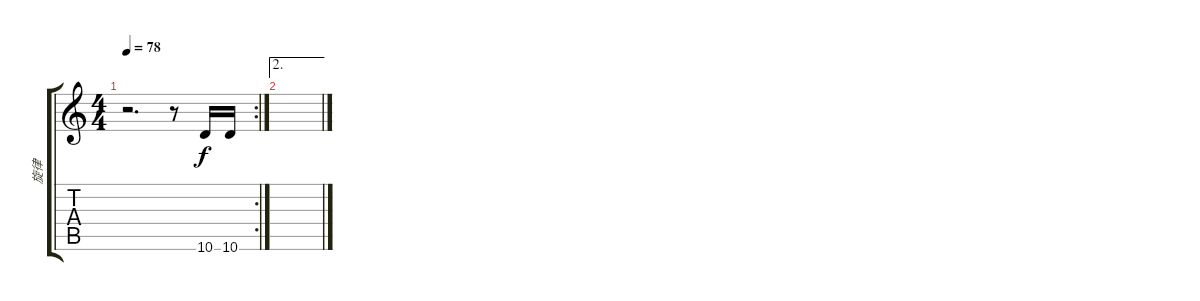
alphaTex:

\track ("旋律" "旋律") {instrument acousticguitarsteel}
\staff {score tabs}
\tuning (E4 B3 G3 D3 A2 E2) {hide}
\rc 2
\ts (4 4)
\tempo 78
\clef g2
\ks c
r.2{d dy f} r.8 10.6.16 10.6.16 |
\ae 2
